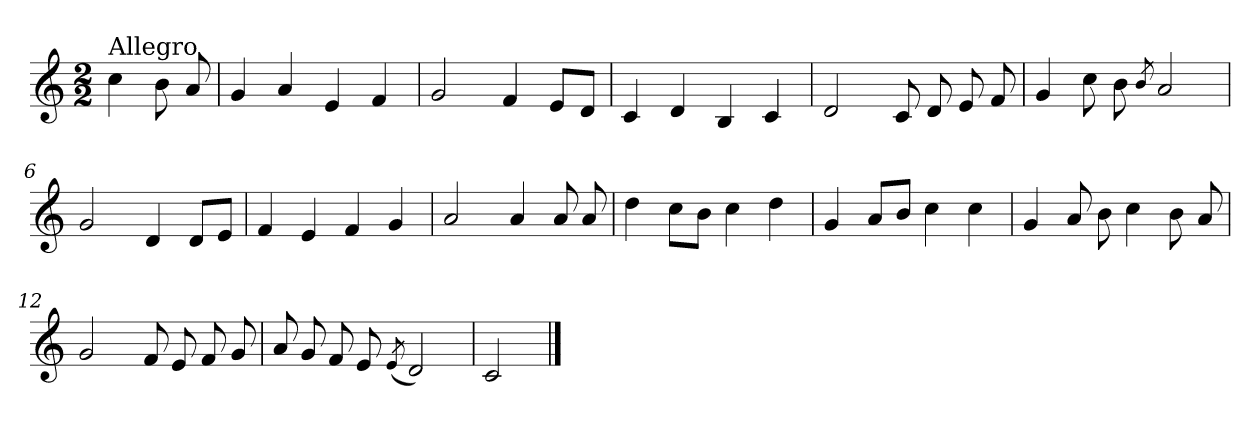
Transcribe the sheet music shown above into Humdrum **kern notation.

**kern
*part1
*staff1
*clefG2
*k[]
*C:
*M2/2
=
!LO:TX:a:t=Allegro
4cc\
8b\
8a/
=1
4g/
4a/
4e/
4f/
=2
2g/
4f/
8e/L
8d/J
=3
4c/
4d/
4B/
4c/
=4
2d/
8c/
8d/
8e/
8f/
!!LO:LB:g=z
=5
4g/
8cc\
8b\
8qb/
2a/
=6
2g/
4d/
8d/L
8e/J
=7
4f/
4e/
4f/
4g/
=8
2a/
4a/
8a/
8a/
=9
4dd\
8cc\L
8b\J
4cc\
4dd\
!!LO:LB:g=z
=10
4g/
8a/L
8b/J
4cc\
4cc\
=11
4g/
8a/
8b\
4cc\
8b\
8a/
=12
2g/
8f/
8e/
8f/
8g/
=13
8a/
8g/
8f/
8e/
(<8qe/
2d/)
=14
2c/
==
*-
